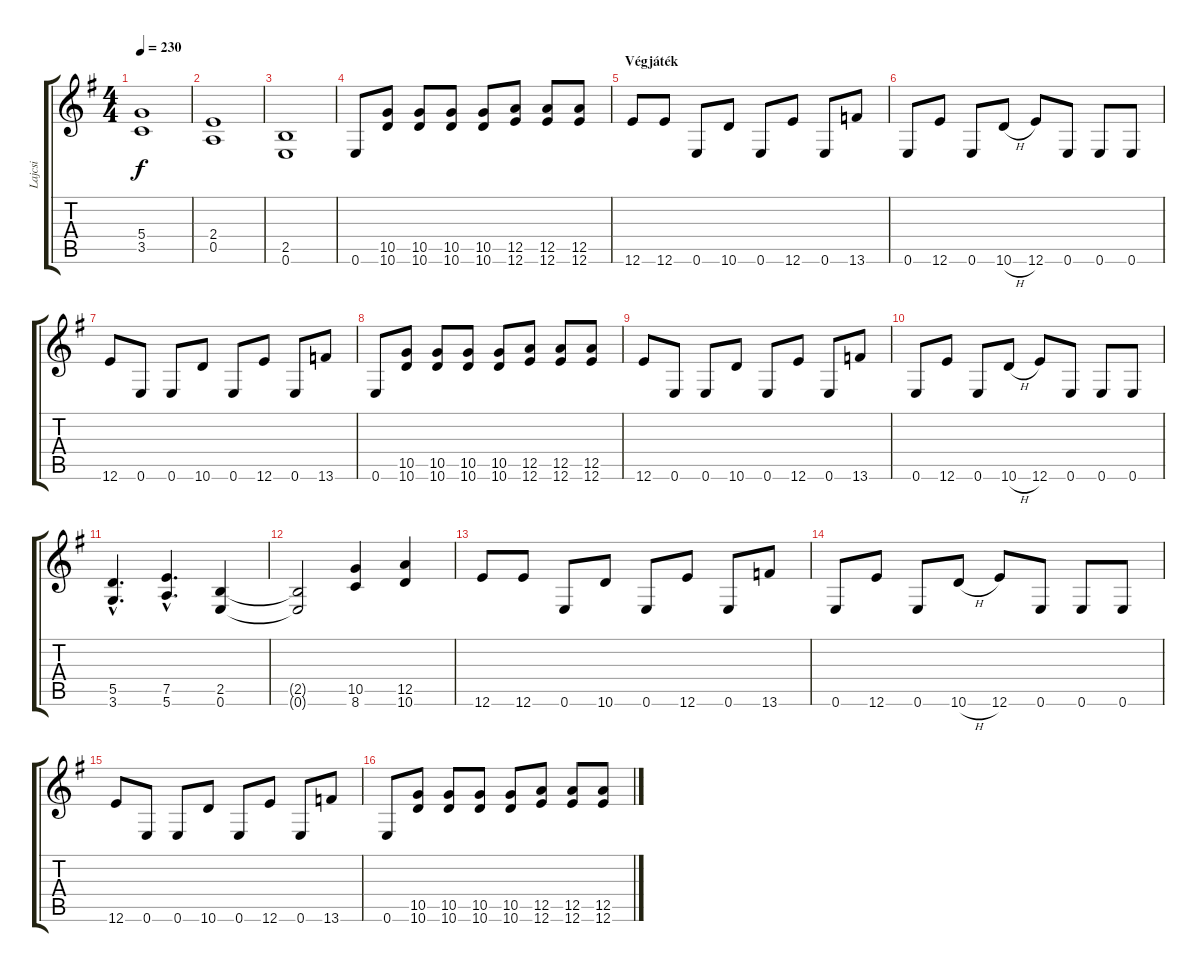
\track ("Lajcsi" "Lajcsi") {instrument distortionguitar}
\staff {score tabs}
\tuning (E4 B3 G3 D3 A2 E2) {hide}
\ts (4 4)
\tempo 230
\clef g2
\ks eminor
(5.4 3.5).1{dy f} |
(2.4 0.5).1 |
(2.5 0.6).1 |
0.6.8 (10.5 10.6).8 (10.5 10.6).8 (10.5 10.6).8 (10.5 10.6).8 (12.5 12.6).8 (12.5 12.6).8 (12.5 12.6).8 |
\section ("" "Végjáték")
12.6.8 12.6.8 0.6.8 10.6.8 0.6.8 12.6.8 0.6.8 13.6.8 |
0.6.8 12.6.8 0.6.8 10.6{h}.8 12.6.8 0.6.8 0.6.8 0.6.8 |
12.6.8 0.6.8 0.6.8 10.6.8 0.6.8 12.6.8 0.6.8 13.6.8 |
0.6.8 (10.5 10.6).8 (10.5 10.6).8 (10.5 10.6).8 (10.5 10.6).8 (12.5 12.6).8 (12.5 12.6).8 (12.5 12.6).8 |
12.6.8 0.6.8 0.6.8 10.6.8 0.6.8 12.6.8 0.6.8 13.6.8 |
0.6.8 12.6.8 0.6.8 10.6{h}.8 12.6.8 0.6.8 0.6.8 0.6.8 |
(5.5{hac} 3.6{hac}).4{d} (7.5{hac} 5.6{hac}).4{d} (2.5 0.6).4 |
(2.5{t} 0.6{t}).2 (10.5 8.6).4 (12.5 10.6).4 |
12.6.8 12.6.8 0.6.8 10.6.8 0.6.8 12.6.8 0.6.8 13.6.8 |
0.6.8 12.6.8 0.6.8 10.6{h}.8 12.6.8 0.6.8 0.6.8 0.6.8 |
12.6.8 0.6.8 0.6.8 10.6.8 0.6.8 12.6.8 0.6.8 13.6.8 |
0.6.8 (10.5 10.6).8 (10.5 10.6).8 (10.5 10.6).8 (10.5 10.6).8 (12.5 12.6).8 (12.5 12.6).8 (12.5 12.6).8
